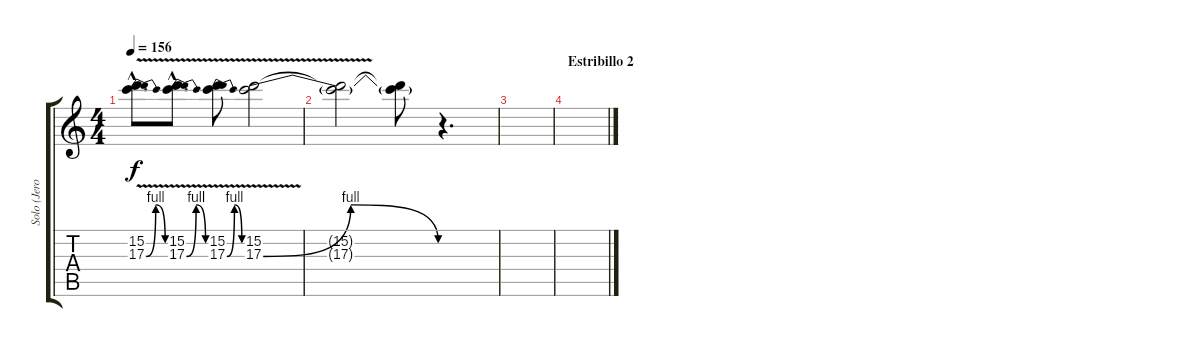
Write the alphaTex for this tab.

\track ("Solo (Jero)" "Solo (Jero") {instrument distortionguitar}
\staff {score tabs}
\tuning (E4 B3 G3 D3 A2 E2) {hide}
\ts (4 4)
\tempo 156
\clef g2
\ks c
(15.2{hac} 17.3{be (bendrelease 0 0 15 4 55 4 60 0) v hac}).8{d dy f} (15.2{hac} 17.3{be (bendrelease 0 0 14 4 54 4 60 0) v hac}).8{d} (15.2 17.3{be (bendrelease 0 0 15 4 55 4 60 0) v}).8 (15.2 17.3{be (bendrelease 0 0 3 4 57 4 60 0) v}).2 |
(15.2{t} 17.3{t}).2 (15.2{t} 17.3{t}).8 r.4{d} |
|
\section ("" "Estribillo 2")
